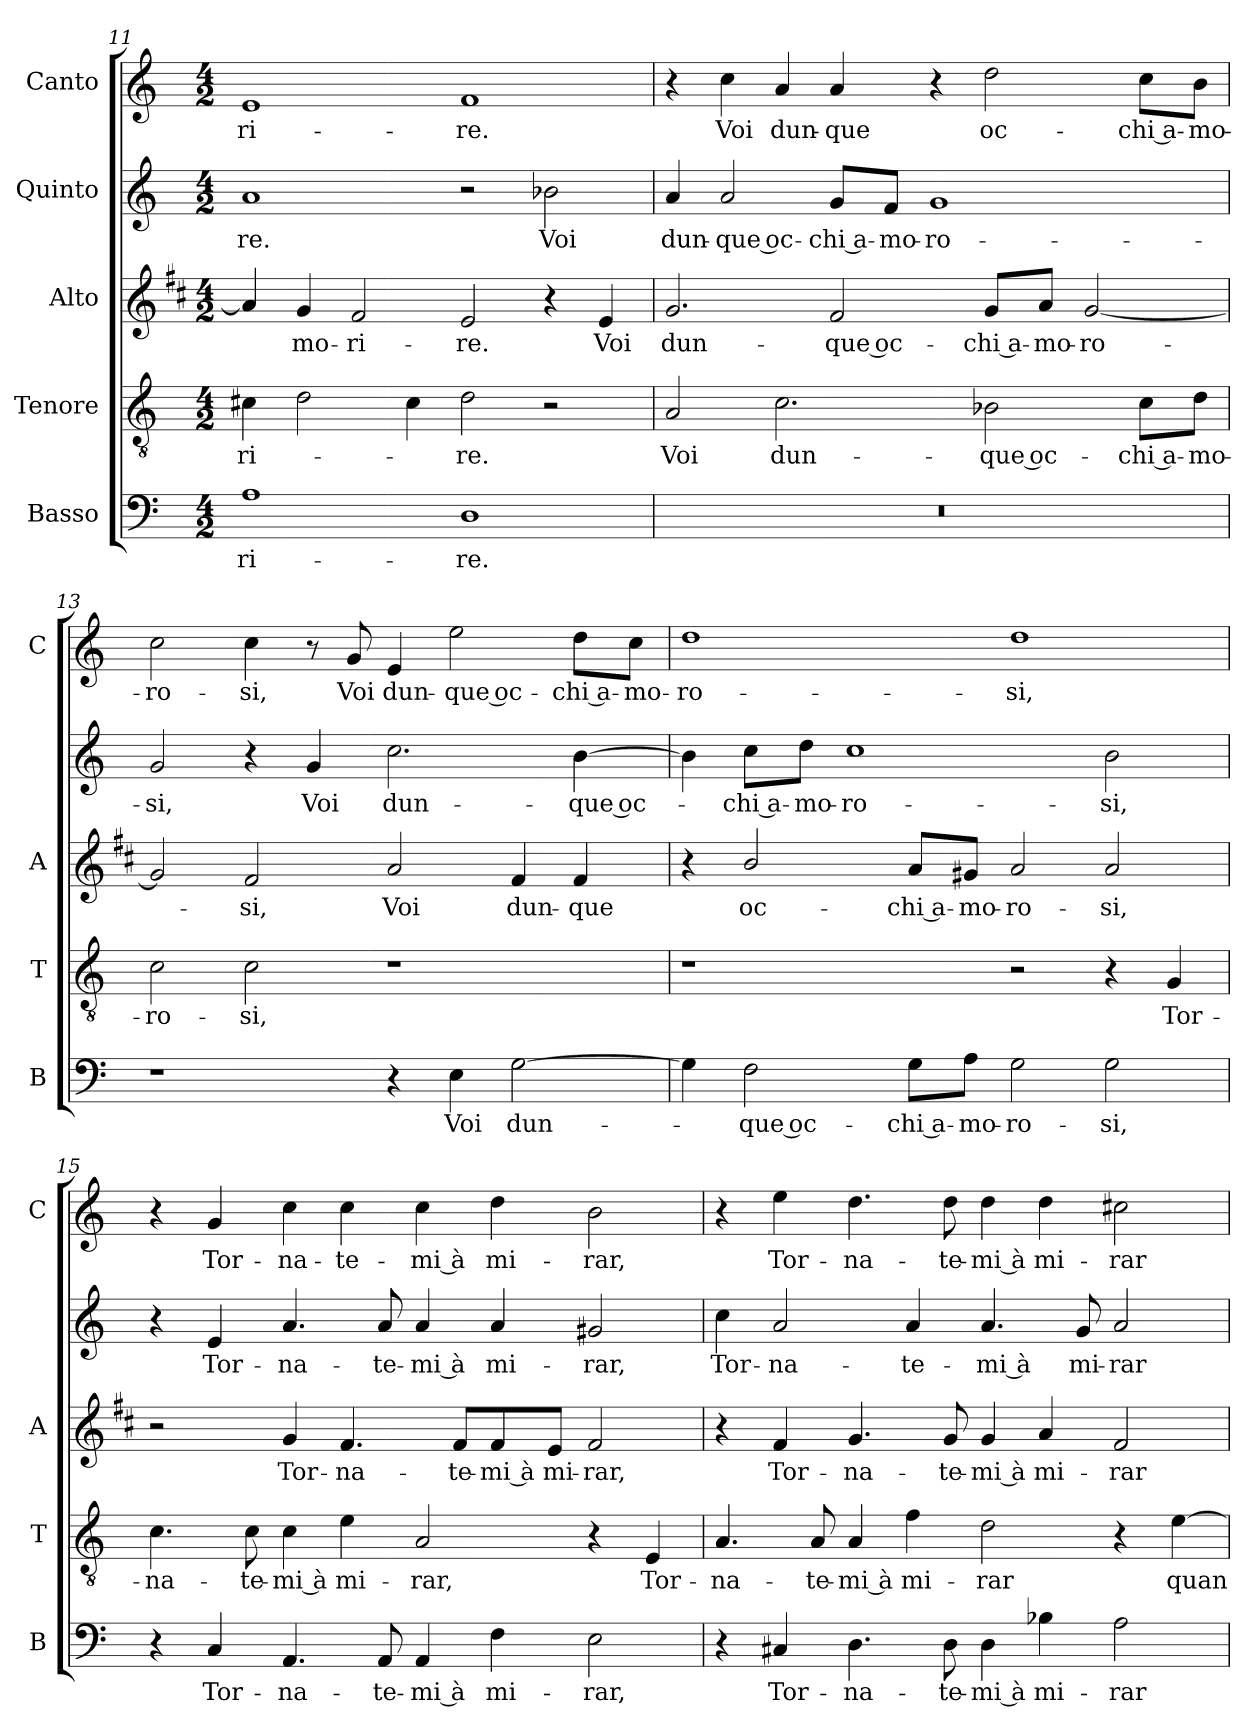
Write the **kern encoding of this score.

**kern	**text	**kern	**text	**kern	**text	**kern	**text	**kern	**text
*part5	*part5	*part4	*part4	*part3	*part3	*part2	*part2	*part1	*part1
*staff5	*staff5	*staff4	*staff4	*staff3	*staff3	*staff2	*staff2	*staff1	*staff1
*I"Basso	*	*I"Tenore	*	*I"Alto	*	*I"Quinto	*	*I"Canto	*
*I'B	*	*I'T	*	*I'A	*	*	*	*I'C	*
*clefF4	*	*clefGv2	*	*clefG2	*	*clefG2	*	*clefG2	*
*	*	*	*	*ITrd1c2	*	*	*	*	*
*k[]	*	*k[]	*	*k[]	*	*k[]	*	*k[]	*
*C:	*	*C:	*	*C:	*	*C:	*	*C:	*
*M4/2	*	*M4/2	*	*M4/2	*	*M4/2	*	*M4/2	*
=11	=11	=11	=11	=11	=11	=11	=11	=11	=11
!	!LO:LY:b	!	!LO:LY:b	!	!	!	!LO:LY:b	!	!LO:LY:b
1A	-ri-	4c#X\	-ri-	4g/]	.	1a	-re.	1e	-ri-
!	!	!	!	!	!LO:LY:b	!	!	!	!
.	.	2d\	.	4f/	mo-	.	.	.	.
!	!	!	!	!	!LO:LY:b	!	!	!	!
.	.	.	.	2e/	-ri-	.	.	.	.
.	.	4c#\	.	.	.	.	.	.	.
!	!LO:LY:b	!	!LO:LY:b	!	!LO:LY:b	!	!	!	!LO:LY:b
1D	-re.	2d\	-re.	2d/	-re.	2r	.	1f	-re.
!	!	!	!	!	!	!	!LO:LY:b	!	!
.	.	2r	.	4r	.	2b-X\	Voi	.	.
!	!	!	!	!	!LO:LY:b	!	!	!	!
.	.	.	.	4d/	Voi	.	.	.	.
=12	=12	=12	=12	=12	=12	=12	=12	=12	=12
!	!	!	!LO:LY:b	!	!LO:LY:b	!	!LO:LY:b	!	!
0r	.	2A/	Voi	2.f/	dun-	4a/	dun-	4r	.
!	!	!	!	!	!	!	!LO:LY:b	!	!LO:LY:b
.	.	.	.	.	.	2a/	-que oc-	4cc\	Voi
!	!	!	!LO:LY:b	!	!	!	!	!	!LO:LY:b
.	.	2.c\	dun-	.	.	.	.	4a/	dun-
!	!	!	!	!	!LO:LY:b	!	!LO:LY:b	!	!LO:LY:b
.	.	.	.	2e/	-que oc-	8g/L	-chi a-	4a/	-que
!	!	!	!	!	!	!	!LO:LY:b	!	!
.	.	.	.	.	.	8f/J	-mo-	.	.
!	!	!	!	!	!	!	!LO:LY:b	!	!
.	.	.	.	.	.	1g	-ro-	4r	.
!	!	!	!LO:LY:b	!	!LO:LY:b	!	!	!	!LO:LY:b
.	.	2B-X\	-que oc-	8f/L	-chi a-	.	.	2dd\	oc-
!	!	!	!	!	!LO:LY:b	!	!	!	!
.	.	.	.	8g/J	-mo-	.	.	.	.
!	!	!	!	!	!LO:LY:b	!	!	!	!
.	.	.	.	[2f/	-ro-	.	.	.	.
!	!	!	!LO:LY:b	!	!	!	!	!	!LO:LY:b
.	.	8c\L	-chi a-	.	.	.	.	8cc\L	-chi a-
!	!	!	!LO:LY:b	!	!	!	!	!	!LO:LY:b
.	.	8d\J	-mo-	.	.	.	.	8b\J	-mo-
!!LO:PB:g=z
=13	=13	=13	=13	=13	=13	=13	=13	=13	=13
!	!	!	!LO:LY:b	!	!	!	!LO:LY:b	!	!LO:LY:b
1r	.	2c\	-ro-	2f/]	.	2g/	-si,	2cc\	-ro-
!	!	!	!LO:LY:b	!	!LO:LY:b	!	!	!	!LO:LY:b
.	.	2c\	-si,	2e/	-si,	4r	.	4cc\	-si,
!	!	!	!	!	!	!	!LO:LY:b	!	!
.	.	.	.	.	.	4g/	Voi	8r	.
!	!	!	!	!	!	!	!	!	!LO:LY:b
.	.	.	.	.	.	.	.	8g/	Voi
!	!	!	!	!	!LO:LY:b	!	!LO:LY:b	!	!LO:LY:b
4r	.	1r	.	2g/	Voi	2.cc\	dun-	4e/	dun-
!	!LO:LY:b	!	!	!	!	!	!	!	!LO:LY:b
4E\	Voi	.	.	.	.	.	.	2ee\	-que oc-
!	!LO:LY:b	!	!	!	!LO:LY:b	!	!	!	!
[2G\	dun-	.	.	4e/	dun-	.	.	.	.
!	!	!	!	!	!LO:LY:b	!	!LO:LY:b	!	!LO:LY:b
.	.	.	.	4e/	-que	[4b\	-que oc-	8dd\L	-chi a-
!	!	!	!	!	!	!	!	!	!LO:LY:b
.	.	.	.	.	.	.	.	8cc\J	-mo-
=14	=14	=14	=14	=14	=14	=14	=14	=14	=14
!	!	!	!	!	!	!	!	!	!LO:LY:b
4G\]	.	1r	.	4r	.	4b\]	.	1dd	-ro-
!	!LO:LY:b	!	!	!	!LO:LY:b	!	!LO:LY:b	!	!
2F\	-que oc-	.	.	2a/	oc-	8cc\L	-chi a-	.	.
!	!	!	!	!	!	!	!LO:LY:b	!	!
.	.	.	.	.	.	8dd\J	-mo-	.	.
!	!	!	!	!	!	!	!LO:LY:b	!	!
.	.	.	.	.	.	1cc	-ro-	.	.
!	!LO:LY:b	!	!	!	!LO:LY:b	!	!	!	!
8G\L	-chi a-	.	.	8g/L	-chi a-	.	.	.	.
!	!LO:LY:b	!	!	!	!LO:LY:b	!	!	!	!
8A\J	-mo-	.	.	8f#X/J	-mo-	.	.	.	.
!	!LO:LY:b	!	!	!	!LO:LY:b	!	!	!	!LO:LY:b
2G\	-ro-	2r	.	2g/	-ro-	.	.	1dd	-si,
!	!LO:LY:b	!	!	!	!LO:LY:b	!	!LO:LY:b	!	!
2G\	-si,	4r	.	2g/	-si,	2b\	-si,	.	.
!	!	!	!LO:LY:b	!	!	!	!	!	!
.	.	4G/	Tor-	.	.	.	.	.	.
=15	=15	=15	=15	=15	=15	=15	=15	=15	=15
!	!	!	!LO:LY:b	!	!	!	!	!	!
4r	.	4.c\	-na-	2r	.	4r	.	4r	.
!	!LO:LY:b	!	!	!	!	!	!LO:LY:b	!	!LO:LY:b
4C/	Tor-	.	.	.	.	4e/	Tor-	4g/	Tor-
!	!	!	!LO:LY:b	!	!	!	!	!	!
.	.	8c\	-te-	.	.	.	.	.	.
!	!LO:LY:b	!	!LO:LY:b	!	!LO:LY:b	!	!LO:LY:b	!	!LO:LY:b
4.AA/	-na-	4c\	-mi à	4f/	Tor-	4.a/	-na-	4cc\	-na-
!	!	!	!LO:LY:b	!	!LO:LY:b	!	!	!	!LO:LY:b
.	.	4e\	mi-	4.e/	-na-	.	.	4cc\	-te-
!	!LO:LY:b	!	!	!	!	!	!LO:LY:b	!	!
8AA/	-te-	.	.	.	.	8a/	-te-	.	.
!	!LO:LY:b	!	!LO:LY:b	!	!	!	!LO:LY:b	!	!LO:LY:b
4AA/	-mi à	2A/	-rar,	.	.	4a/	-mi à	4cc\	-mi à
!	!	!	!	!	!LO:LY:b	!	!	!	!
.	.	.	.	8e/L	-te-	.	.	.	.
!	!LO:LY:b	!	!	!	!LO:LY:b	!	!LO:LY:b	!	!LO:LY:b
4F\	mi-	.	.	8e/	-mi à	4a/	mi-	4dd\	mi-
!	!	!	!	!	!LO:LY:b	!	!	!	!
.	.	.	.	8d/J	mi-	.	.	.	.
!	!LO:LY:b	!	!	!	!LO:LY:b	!	!LO:LY:b	!	!LO:LY:b
2E\	-rar,	4r	.	2e/	-rar,	2g#X/	-rar,	2b\	-rar,
!	!	!	!LO:LY:b	!	!	!	!	!	!
.	.	4E/	Tor-	.	.	.	.	.	.
!!LO:LB:g=z
=16	=16	=16	=16	=16	=16	=16	=16	=16	=16
!	!	!	!LO:LY:b	!	!	!	!LO:LY:b	!	!
4r	.	4.A/	-na-	4r	.	4cc\	Tor-	4r	.
!	!LO:LY:b	!	!	!	!LO:LY:b	!	!LO:LY:b	!	!LO:LY:b
4C#X/	Tor-	.	.	4e/	Tor-	2a/	-na-	4ee\	Tor-
!	!	!	!LO:LY:b	!	!	!	!	!	!
.	.	8A/	-te-	.	.	.	.	.	.
!	!LO:LY:b	!	!LO:LY:b	!	!LO:LY:b	!	!	!	!LO:LY:b
4.D\	-na-	4A/	-mi à	4.f/	-na-	.	.	4.dd\	-na-
!	!	!	!LO:LY:b	!	!	!	!LO:LY:b	!	!
.	.	4f\	mi-	.	.	4a/	-te-	.	.
!	!LO:LY:b	!	!	!	!LO:LY:b	!	!	!	!LO:LY:b
8D\	-te-	.	.	8f/	-te-	.	.	8dd\	-te-
!	!LO:LY:b	!	!LO:LY:b	!	!LO:LY:b	!	!LO:LY:b	!	!LO:LY:b
4D\	-mi à	2d\	-rar	4f/	-mi à	4.a/	-mi à	4dd\	-mi à
!	!LO:LY:b	!	!	!	!LO:LY:b	!	!	!	!LO:LY:b
4B-X\	mi-	.	.	4g/	mi-	.	.	4dd\	mi-
!	!	!	!	!	!	!	!LO:LY:b	!	!
.	.	.	.	.	.	8g/	mi-	.	.
!	!LO:LY:b	!	!	!	!LO:LY:b	!	!LO:LY:b	!	!LO:LY:b
2A\	-rar	4r	.	2e/	-rar	2a/	-rar	2cc#X\	-rar
!	!	!	!LO:LY:b	!	!	!	!	!	!
.	.	[4e\	quan-	.	.	.	.	.	.
=	=	=	=	=	=	=	=	=	=
*-	*-	*-	*-	*-	*-	*-	*-	*-	*-
